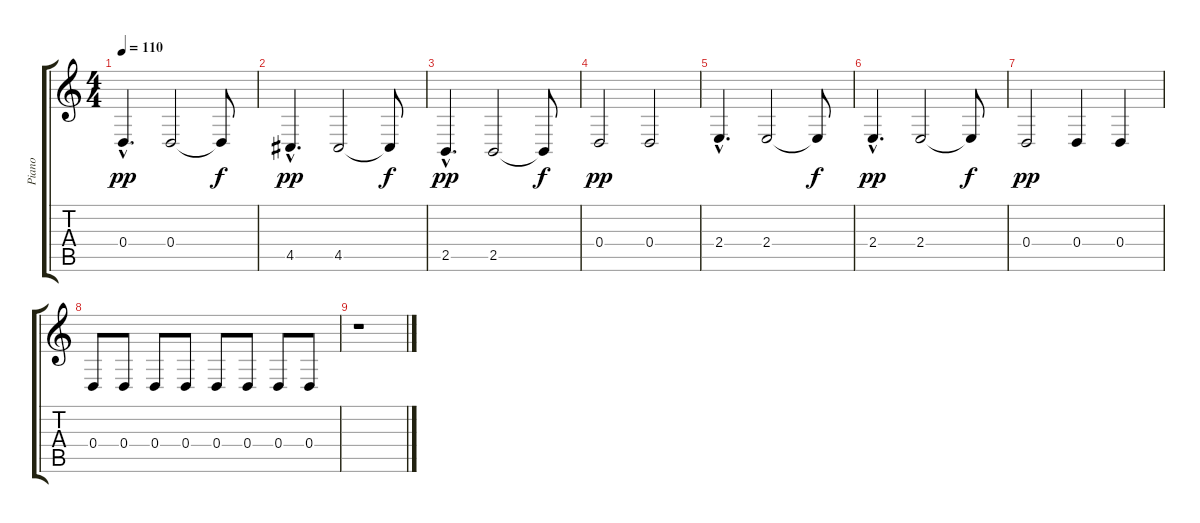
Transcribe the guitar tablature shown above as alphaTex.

\track ("Piano" "Piano") {instrument choiraahs}
\staff {score tabs}
\tuning (E4 B3 G3 D3 A2 E2) {hide}
\ts (4 4)
\tempo 110
\clef g2
\ks c
0.4{hac}.4{d dy pp} 0.4.2 0.4{t}.8{dy f} |
4.5{hac}.4{d dy pp} 4.5.2 4.5{t}.8{dy f} |
2.5{hac}.4{d dy pp} 2.5.2 2.5{t}.8{dy f} |
0.4.2{dy pp} 0.4.2 |
2.4{hac}.4{d} 2.4.2 2.4{t}.8{dy f} |
2.4{hac}.4{d dy pp} 2.4.2 2.4{t}.8{dy f} |
0.4.2{dy pp} 0.4.4 0.4.4 |
0.4.8 0.4.8 0.4.8 0.4.8 0.4.8 0.4.8 0.4.8 0.4.8 |
r.1
